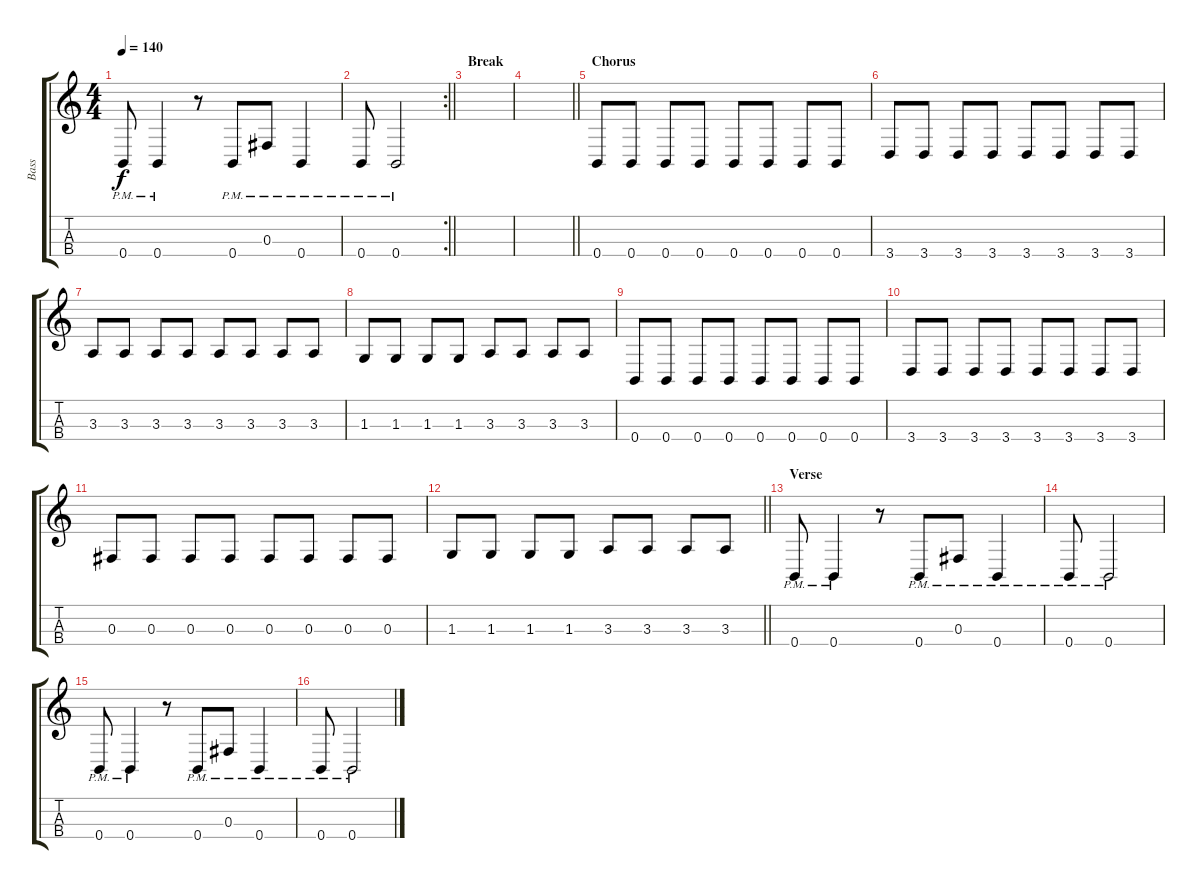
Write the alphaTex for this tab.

\track ("Bass" "Bass") {instrument electricbasspick}
\staff {score tabs}
\tuning (E3 B2 Gb2 B1) {hide}
\ts (4 4)
\tempo 140
\clef g2
\ks c
0.4{pm}.8{dy f} 0.4{pm}.4 r.8 0.4{pm}.8 0.3{pm}.8 0.4{pm}.4 |
\rc 2
\barLineRight lightlight
0.4{pm}.8 0.4{pm}.2 |
\section ("" "Break")
|
\barLineRight lightlight
|
\section ("" "Chorus")
0.4.8 0.4.8 0.4.8 0.4.8 0.4.8 0.4.8 0.4.8 0.4.8 |
3.4.8 3.4.8 3.4.8 3.4.8 3.4.8 3.4.8 3.4.8 3.4.8 |
3.3.8 3.3.8 3.3.8 3.3.8 3.3.8 3.3.8 3.3.8 3.3.8 |
1.3.8 1.3.8 1.3.8 1.3.8 3.3.8 3.3.8 3.3.8 3.3.8 |
0.4.8 0.4.8 0.4.8 0.4.8 0.4.8 0.4.8 0.4.8 0.4.8 |
3.4.8 3.4.8 3.4.8 3.4.8 3.4.8 3.4.8 3.4.8 3.4.8 |
0.3.8 0.3.8 0.3.8 0.3.8 0.3.8 0.3.8 0.3.8 0.3.8 |
\barLineRight lightlight
1.3.8 1.3.8 1.3.8 1.3.8 3.3.8 3.3.8 3.3.8 3.3.8 |
\section ("" "Verse")
0.4{pm}.8 0.4{pm}.4 r.8 0.4{pm}.8 0.3{pm}.8 0.4{pm}.4 |
0.4{pm}.8 0.4{pm}.2 |
0.4{pm}.8 0.4{pm}.4 r.8 0.4{pm}.8 0.3{pm}.8 0.4{pm}.4 |
0.4{pm}.8 0.4{pm}.2
